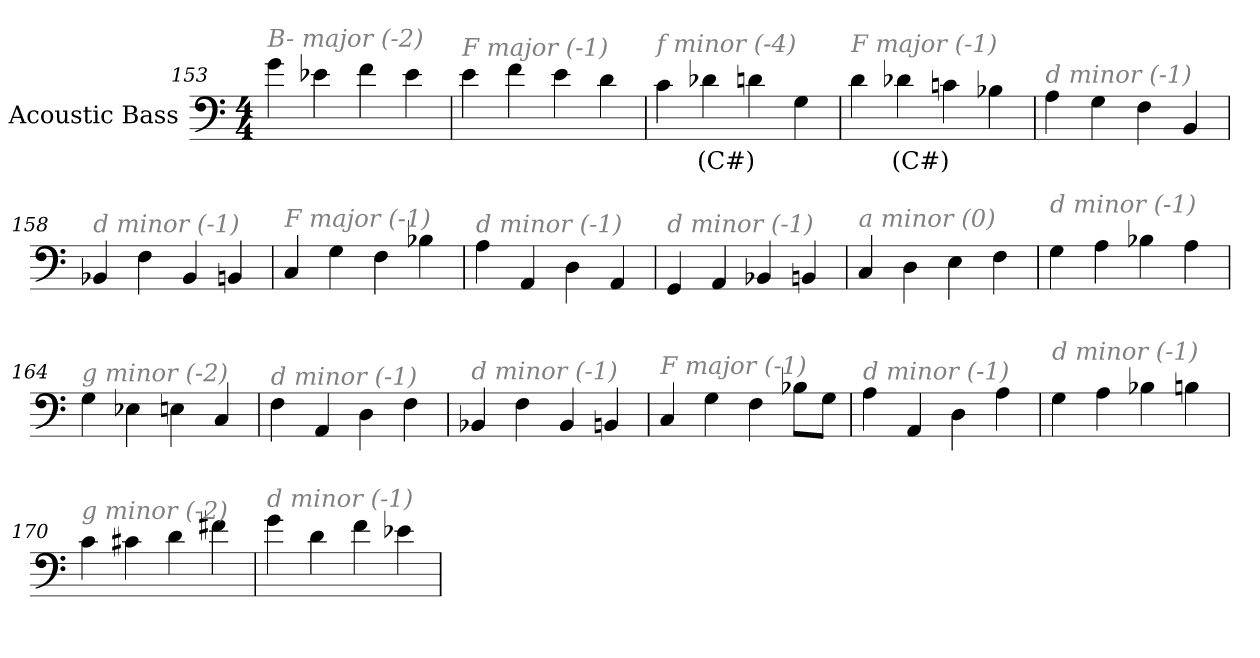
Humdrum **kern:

**kern	**text
*part1	*part1
*staff1	*staff1
*I"Acoustic Bass	*
*clefF4	*
*ITrd7c12	*
*k[]	*
*C:	*
*M4/4	*
=153	=153
!LO:TX:i:color=#808080:t=B- major (-2)	!
4G	.
4E-X	.
4F	.
4E-	.
=154	=154
!LO:TX:i:color=#808080:t=F major (-1)	!
4E	.
4F	.
4E	.
4D	.
=155	=155
!LO:TX:i:color=#808080:t=f minor (-4)	!
4C	.
4D-Xi	(C#)
4D	.
4GG	.
=156	=156
!LO:TX:i:color=#808080:t=F major (-1)	!
4D	.
4D-Xi	(C#)
4Cn	.
4BB-X	.
=157	=157
!LO:TX:i:color=#808080:t=d minor (-1)	!
4AA	.
4GG	.
4FF	.
4BBB	.
=158	=158
!LO:TX:i:color=#808080:t=d minor (-1)	!
4BBB-X	.
4FF	.
4BBB-	.
4BBBn	.
=159	=159
!LO:TX:i:color=#808080:t=F major (-1)	!
4CC	.
4GG	.
4FF	.
4BB-X	.
=160	=160
!LO:TX:i:color=#808080:t=d minor (-1)	!
4AA	.
4AAA	.
4DD	.
4AAA	.
=161	=161
!LO:TX:i:color=#808080:t=d minor (-1)	!
4GGG	.
4AAA	.
4BBB-X	.
4BBBn	.
=162	=162
!LO:TX:i:color=#808080:t=a minor (0)	!
4CC	.
4DD	.
4EE	.
4FF	.
=163	=163
!LO:TX:i:color=#808080:t=d minor (-1)	!
4GG	.
4AA	.
4BB-X	.
4AA	.
=164	=164
!LO:TX:i:color=#808080:t=g minor (-2)	!
4GG	.
4EE-X	.
4EEn	.
4CC	.
=165	=165
!LO:TX:i:color=#808080:t=d minor (-1)	!
4FF	.
4AAA	.
4DD	.
4FF	.
=166	=166
!LO:TX:i:color=#808080:t=d minor (-1)	!
4BBB-X	.
4FF	.
4BBB-	.
4BBBn	.
=167	=167
!LO:TX:i:color=#808080:t=F major (-1)	!
4CC	.
4GG	.
4FF	.
8BB-XL	.
8GGJ	.
=168	=168
!LO:TX:i:color=#808080:t=d minor (-1)	!
4AA	.
4AAA	.
4DD	.
4AA	.
=169	=169
!LO:TX:i:color=#808080:t=d minor (-1)	!
4GG	.
4AA	.
4BB-X	.
4BBn	.
=170	=170
!LO:TX:i:color=#808080:t=g minor (-2)	!
4C	.
4C#X	.
4D	.
4F#X	.
=171	=171
!LO:TX:i:color=#808080:t=d minor (-1)	!
4G	.
4D	.
4F	.
4E-X	.
=	=
*-	*-
